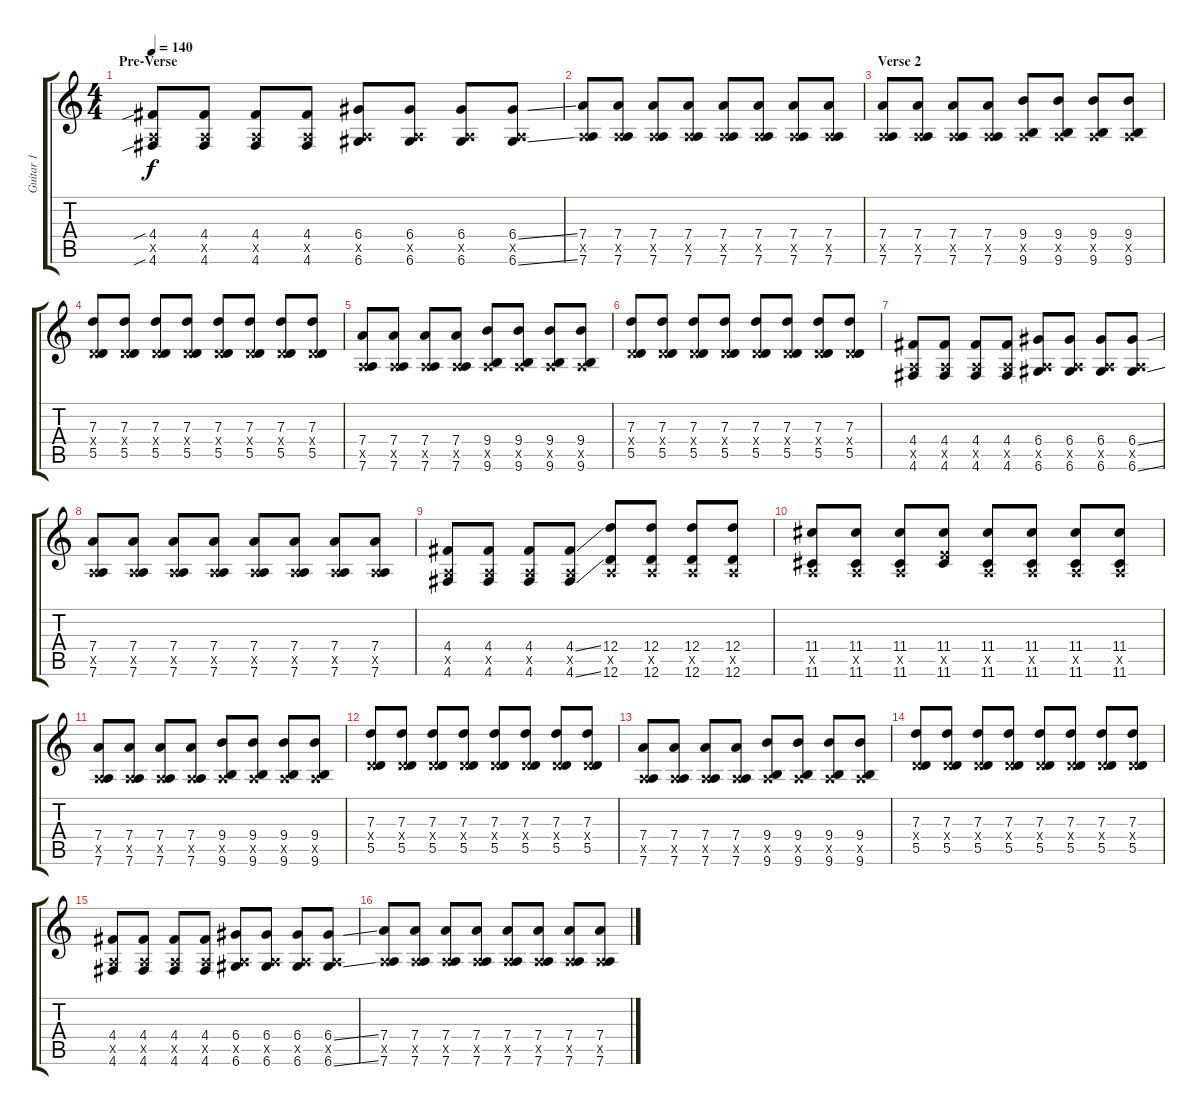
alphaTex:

\track ("Guitar 1" "Guitar 1") {instrument acousticguitarnylon}
\staff {score tabs}
\tuning (E4 B3 G3 D3 A2 D2) {hide}
\ts (4 4)
\section ("" "Pre-Verse")
\tempo 140
\clef g2
\ks c
(4.4{sib} 0.5{x} 4.6{sib}).8{dy f} (4.4 0.5{x} 4.6).8 (4.4 0.5{x} 4.6).8 (4.4 0.5{x} 4.6).8 (6.4 0.5{x} 6.6).8 (6.4 0.5{x} 6.6).8 (6.4 0.5{x} 6.6).8 (6.4{ss} 0.5{x} 6.6{ss}).8 |
(7.4 0.5{x} 7.6).8 (7.4 0.5{x} 7.6).8 (7.4 0.5{x} 7.6).8 (7.4 0.5{x} 7.6).8 (7.4 0.5{x} 7.6).8 (7.4 0.5{x} 7.6).8 (7.4 0.5{x} 7.6).8 (7.4 0.5{x} 7.6).8 |
\section ("" "Verse 2")
(7.4 0.5{x} 7.6).8 (7.4 0.5{x} 7.6).8 (7.4 0.5{x} 7.6).8 (7.4 0.5{x} 7.6).8 (9.4 0.5{x} 9.6).8 (9.4 0.5{x} 9.6).8 (9.4 0.5{x} 9.6).8 (9.4 0.5{x} 9.6).8 |
(7.3 0.4{x} 5.5).8 (7.3 0.4{x} 5.5).8 (7.3 0.4{x} 5.5).8 (7.3 0.4{x} 5.5).8 (7.3 0.4{x} 5.5).8 (7.3 0.4{x} 5.5).8 (7.3 0.4{x} 5.5).8 (7.3 0.4{x} 5.5).8 |
(7.4 0.5{x} 7.6).8 (7.4 0.5{x} 7.6).8 (7.4 0.5{x} 7.6).8 (7.4 0.5{x} 7.6).8 (9.4 0.5{x} 9.6).8 (9.4 0.5{x} 9.6).8 (9.4 0.5{x} 9.6).8 (9.4 0.5{x} 9.6).8 |
(7.3 0.4{x} 5.5).8 (7.3 0.4{x} 5.5).8 (7.3 0.4{x} 5.5).8 (7.3 0.4{x} 5.5).8 (7.3 0.4{x} 5.5).8 (7.3 0.4{x} 5.5).8 (7.3 0.4{x} 5.5).8 (7.3 0.4{x} 5.5).8 |
(4.4 0.5{x} 4.6).8 (4.4 0.5{x} 4.6).8 (4.4 0.5{x} 4.6).8 (4.4 0.5{x} 4.6).8 (6.4 0.5{x} 6.6).8 (6.4 0.5{x} 6.6).8 (6.4 0.5{x} 6.6).8 (6.4{ss} 0.5{x} 6.6{ss}).8 |
(7.4 0.5{x} 7.6).8 (7.4 0.5{x} 7.6).8 (7.4 0.5{x} 7.6).8 (7.4 0.5{x} 7.6).8 (7.4 0.5{x} 7.6).8 (7.4 0.5{x} 7.6).8 (7.4 0.5{x} 7.6).8 (7.4 0.5{x} 7.6).8 |
(4.4 0.5{x} 4.6).8 (4.4 0.5{x} 4.6).8 (4.4 0.5{x} 4.6).8 (4.4{ss} 0.5{x} 4.6{ss}).8 (12.4 0.5{x} 12.6).8 (12.4 0.5{x} 12.6).8 (12.4 0.5{x} 12.6).8 (12.4 0.5{x} 12.6).8 |
(11.4 0.5{x} 11.6).8 (11.4 0.5{x} 11.6).8 (11.4 0.5{x} 11.6).8 (11.4 7.5{x} 11.6).8 (11.4 0.5{x} 11.6).8 (11.4 0.5{x} 11.6).8 (11.4 0.5{x} 11.6).8 (11.4 0.5{x} 11.6).8 |
(7.4 0.5{x} 7.6).8 (7.4 0.5{x} 7.6).8 (7.4 0.5{x} 7.6).8 (7.4 0.5{x} 7.6).8 (9.4 0.5{x} 9.6).8 (9.4 0.5{x} 9.6).8 (9.4 0.5{x} 9.6).8 (9.4 0.5{x} 9.6).8 |
(7.3 0.4{x} 5.5).8 (7.3 0.4{x} 5.5).8 (7.3 0.4{x} 5.5).8 (7.3 0.4{x} 5.5).8 (7.3 0.4{x} 5.5).8 (7.3 0.4{x} 5.5).8 (7.3 0.4{x} 5.5).8 (7.3 0.4{x} 5.5).8 |
(7.4 0.5{x} 7.6).8 (7.4 0.5{x} 7.6).8 (7.4 0.5{x} 7.6).8 (7.4 0.5{x} 7.6).8 (9.4 0.5{x} 9.6).8 (9.4 0.5{x} 9.6).8 (9.4 0.5{x} 9.6).8 (9.4 0.5{x} 9.6).8 |
(7.3 0.4{x} 5.5).8 (7.3 0.4{x} 5.5).8 (7.3 0.4{x} 5.5).8 (7.3 0.4{x} 5.5).8 (7.3 0.4{x} 5.5).8 (7.3 0.4{x} 5.5).8 (7.3 0.4{x} 5.5).8 (7.3 0.4{x} 5.5).8 |
(4.4 0.5{x} 4.6).8 (4.4 0.5{x} 4.6).8 (4.4 0.5{x} 4.6).8 (4.4 0.5{x} 4.6).8 (6.4 0.5{x} 6.6).8 (6.4 0.5{x} 6.6).8 (6.4 0.5{x} 6.6).8 (6.4{ss} 0.5{x} 6.6{ss}).8 |
(7.4 0.5{x} 7.6).8 (7.4 0.5{x} 7.6).8 (7.4 0.5{x} 7.6).8 (7.4 0.5{x} 7.6).8 (7.4 0.5{x} 7.6).8 (7.4 0.5{x} 7.6).8 (7.4 0.5{x} 7.6).8 (7.4 0.5{x} 7.6).8
